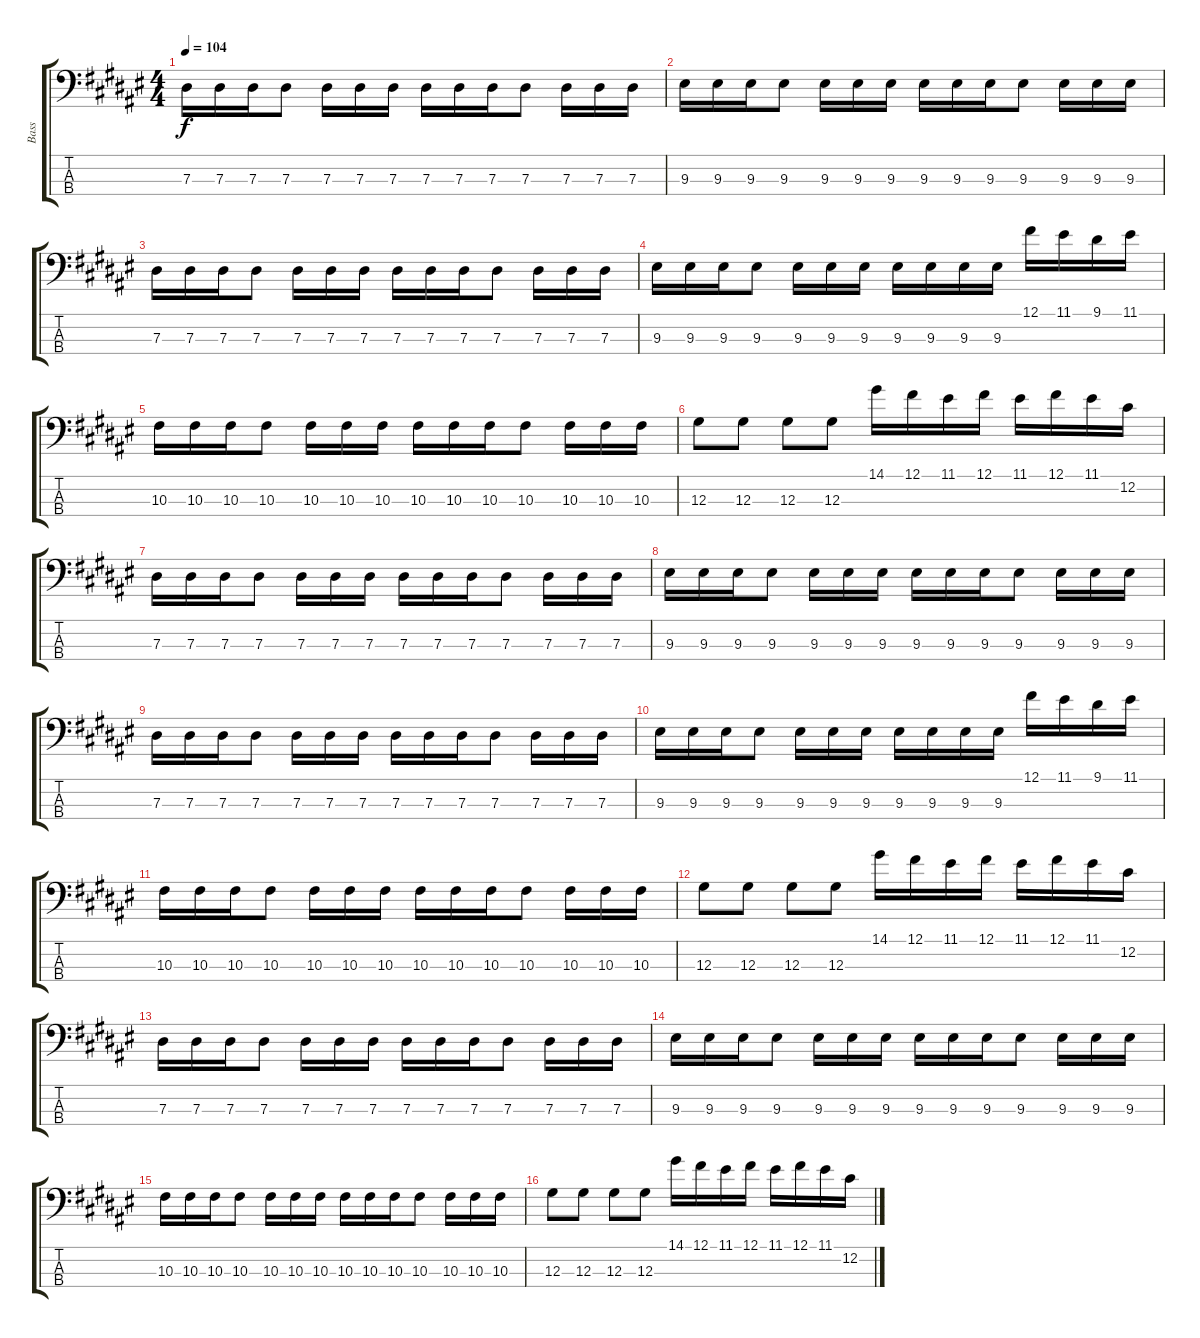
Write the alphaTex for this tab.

\track ("Bass" "Bass") {instrument electricbassfinger}
\staff {score tabs}
\tuning (Gb2 Db2 Ab1 Eb1) {hide}
\ts (4 4)
\tempo 104
\clef f4
\ks f#
7.3.16{dy f} 7.3.16 7.3.16 7.3.8 7.3.16 7.3.16 7.3.16 7.3.16 7.3.16 7.3.16 7.3.8 7.3.16 7.3.16 7.3.16 |
9.3.16 9.3.16 9.3.16 9.3.8 9.3.16 9.3.16 9.3.16 9.3.16 9.3.16 9.3.16 9.3.8 9.3.16 9.3.16 9.3.16 |
7.3.16 7.3.16 7.3.16 7.3.8 7.3.16 7.3.16 7.3.16 7.3.16 7.3.16 7.3.16 7.3.8 7.3.16 7.3.16 7.3.16 |
9.3.16 9.3.16 9.3.16 9.3.8 9.3.16 9.3.16 9.3.16 9.3.16 9.3.16 9.3.16 9.3.16 12.1.16 11.1.16 9.1.16 11.1.16 |
10.3.16 10.3.16 10.3.16 10.3.8 10.3.16 10.3.16 10.3.16 10.3.16 10.3.16 10.3.16 10.3.8 10.3.16 10.3.16 10.3.16 |
12.3.8 12.3.8 12.3.8 12.3.8 14.1.16 12.1.16 11.1.16 12.1.16 11.1.16 12.1.16 11.1.16 12.2.16 |
7.3.16 7.3.16 7.3.16 7.3.8 7.3.16 7.3.16 7.3.16 7.3.16 7.3.16 7.3.16 7.3.8 7.3.16 7.3.16 7.3.16 |
9.3.16 9.3.16 9.3.16 9.3.8 9.3.16 9.3.16 9.3.16 9.3.16 9.3.16 9.3.16 9.3.8 9.3.16 9.3.16 9.3.16 |
7.3.16 7.3.16 7.3.16 7.3.8 7.3.16 7.3.16 7.3.16 7.3.16 7.3.16 7.3.16 7.3.8 7.3.16 7.3.16 7.3.16 |
9.3.16 9.3.16 9.3.16 9.3.8 9.3.16 9.3.16 9.3.16 9.3.16 9.3.16 9.3.16 9.3.16 12.1.16 11.1.16 9.1.16 11.1.16 |
10.3.16 10.3.16 10.3.16 10.3.8 10.3.16 10.3.16 10.3.16 10.3.16 10.3.16 10.3.16 10.3.8 10.3.16 10.3.16 10.3.16 |
12.3.8 12.3.8 12.3.8 12.3.8 14.1.16 12.1.16 11.1.16 12.1.16 11.1.16 12.1.16 11.1.16 12.2.16 |
7.3.16 7.3.16 7.3.16 7.3.8 7.3.16 7.3.16 7.3.16 7.3.16 7.3.16 7.3.16 7.3.8 7.3.16 7.3.16 7.3.16 |
9.3.16 9.3.16 9.3.16 9.3.8 9.3.16 9.3.16 9.3.16 9.3.16 9.3.16 9.3.16 9.3.8 9.3.16 9.3.16 9.3.16 |
10.3.16 10.3.16 10.3.16 10.3.8 10.3.16 10.3.16 10.3.16 10.3.16 10.3.16 10.3.16 10.3.8 10.3.16 10.3.16 10.3.16 |
12.3.8 12.3.8 12.3.8 12.3.8 14.1.16 12.1.16 11.1.16 12.1.16 11.1.16 12.1.16 11.1.16 12.2.16
